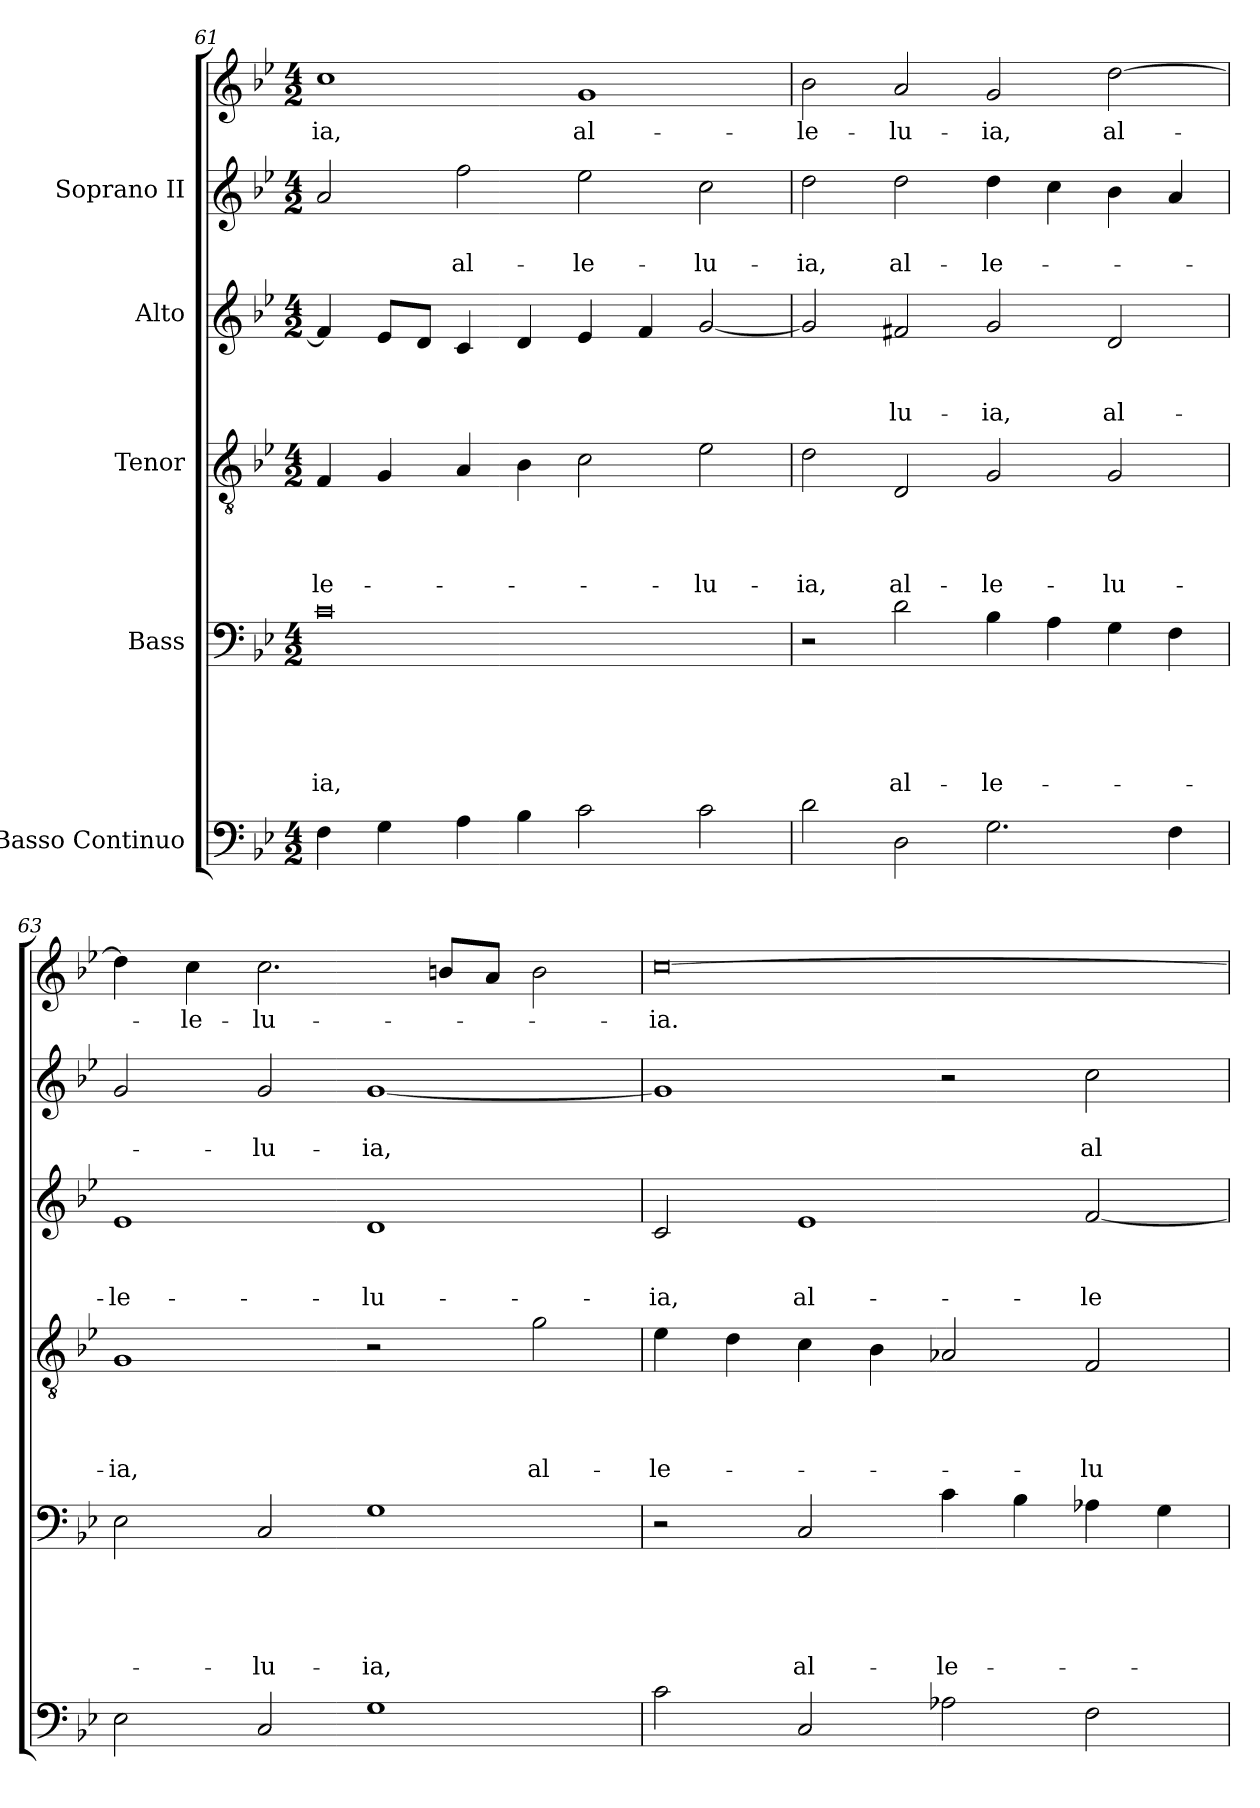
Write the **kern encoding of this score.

**kern	**kern	**text	**text	**text	**text	**text	**kern	**text	**text	**text	**text	**kern	**text	**text	**text	**kern	**text	**text	**kern	**text
*part6	*part5	*part5	*part5	*part5	*part5	*part5	*part4	*part4	*part4	*part4	*part4	*part3	*part3	*part3	*part3	*part2	*part2	*part2	*part1	*part1
*staff6	*staff5	*staff5	*staff5	*staff5	*staff5	*staff5	*staff4	*staff4	*staff4	*staff4	*staff4	*staff3	*staff3	*staff3	*staff3	*staff2	*staff2	*staff2	*staff1	*staff1
*I"Basso Continuo	*I"Bass	*	*	*	*	*	*I"Tenor	*	*	*	*	*I"Alto	*	*	*	*I"Soprano II	*	*	*	*
!!LO:PB:g=z
*clefF4	*clefF4	*	*	*	*	*	*clefGv2	*	*	*	*	*clefG2	*	*	*	*clefG2	*	*	*clefG2	*
*k[b-e-]	*k[b-e-]	*	*	*	*	*	*k[b-e-]	*	*	*	*	*k[b-e-]	*	*	*	*k[b-e-]	*	*	*k[b-e-]	*
*B-:	*B-:	*	*	*	*	*	*B-:	*	*	*	*	*B-:	*	*	*	*B-:	*	*	*B-:	*
*M4/2	*M4/2	*	*	*	*	*	*M4/2	*	*	*	*	*M4/2	*	*	*	*M4/2	*	*	*M4/2	*
=61	=61	=61	=61	=61	=61	=61	=61	=61	=61	=61	=61	=61	=61	=61	=61	=61	=61	=61	=61	=61
!	!	!	!	!	!	!LO:LY:b	!	!	!	!	!LO:LY:b	!	!	!	!	!	!	!	!	!LO:LY:b
4F\	0c	.	.	.	.	-ia,	4F/	.	.	.	-le-	4f/]	.	.	.	2a/	.	.	1cc	-ia,
4G\	.	.	.	.	.	.	4G/	.	.	.	.	8e-/L	.	.	.	.	.	.	.	.
.	.	.	.	.	.	.	.	.	.	.	.	8d/J	.	.	.	.	.	.	.	.
!	!	!	!	!	!	!	!	!	!	!	!	!	!	!	!	!	!	!LO:LY:b	!	!
4A\	.	.	.	.	.	.	4A/	.	.	.	.	4c/	.	.	.	2ff\	.	al-	.	.
4B-\	.	.	.	.	.	.	4B-\	.	.	.	.	4d/	.	.	.	.	.	.	.	.
!	!	!	!	!	!	!	!	!	!	!	!	!	!	!	!	!	!	!LO:LY:b	!	!LO:LY:b
2c\	.	.	.	.	.	.	2c\	.	.	.	.	4e-/	.	.	.	2ee-\	.	-le-	1g	al-
.	.	.	.	.	.	.	.	.	.	.	.	4f/	.	.	.	.	.	.	.	.
!	!	!	!	!	!	!	!	!	!	!	!LO:LY:b	!	!	!	!	!	!	!LO:LY:b	!	!
2c\	.	.	.	.	.	.	2e-\	.	.	.	-lu-	[2g/	.	.	.	2cc\	.	-lu-	.	.
=62	=62	=62	=62	=62	=62	=62	=62	=62	=62	=62	=62	=62	=62	=62	=62	=62	=62	=62	=62	=62
!	!	!	!	!	!	!	!	!	!	!	!LO:LY:b	!	!	!	!	!	!	!LO:LY:b	!	!LO:LY:b
2d\	2r	.	.	.	.	.	2d\	.	.	.	-ia,	2g/]	.	.	.	2dd\	.	-ia,	2b-\	-le-
!	!	!	!	!	!	!LO:LY:b	!	!	!	!	!LO:LY:b	!	!	!	!LO:LY:b	!	!	!LO:LY:b	!	!LO:LY:b
2D\	2d\	.	.	.	.	al-	2D/	.	.	.	al-	2f#X/	.	.	-lu-	2dd\	.	al-	2a/	-lu-
!	!	!	!	!	!	!LO:LY:b	!	!	!	!	!LO:LY:b	!	!	!	!LO:LY:b	!	!	!LO:LY:b	!	!LO:LY:b
2.G\	4B-\	.	.	.	.	-le-	2G/	.	.	.	-le-	2g/	.	.	-ia,	4dd\	.	-le-	2g/	-ia,
.	4A\	.	.	.	.	.	.	.	.	.	.	.	.	.	.	4cc\	.	.	.	.
!	!	!	!	!	!	!	!	!	!	!	!LO:LY:b	!	!	!	!LO:LY:b	!	!	!	!	!LO:LY:b
.	4G\	.	.	.	.	.	2G/	.	.	.	-lu-	2d/	.	.	al-	4b-\	.	.	[2dd\	al-
4F\	4F\	.	.	.	.	.	.	.	.	.	.	.	.	.	.	4a/	.	.	.	.
=63	=63	=63	=63	=63	=63	=63	=63	=63	=63	=63	=63	=63	=63	=63	=63	=63	=63	=63	=63	=63
!	!	!	!	!	!	!	!	!	!	!	!LO:LY:b	!	!	!	!LO:LY:b	!	!	!	!	!
2E-\	2E-\	.	.	.	.	.	1G	.	.	.	-ia,	1e-	.	.	-le-	2g/	.	.	4dd\]	.
!	!	!	!	!	!	!	!	!	!	!	!	!	!	!	!	!	!	!	!	!LO:LY:b
.	.	.	.	.	.	.	.	.	.	.	.	.	.	.	.	.	.	.	4cc\	-le-
!	!	!	!	!	!	!LO:LY:b	!	!	!	!	!	!	!	!	!	!	!	!LO:LY:b	!	!LO:LY:b
2C/	2C/	.	.	.	.	-lu-	.	.	.	.	.	.	.	.	.	2g/	.	-lu-	2.cc\	-lu-
!	!	!	!	!	!	!LO:LY:b	!	!	!	!	!	!	!	!	!LO:LY:b	!	!	!LO:LY:b	!	!
1G	1G	.	.	.	.	-ia,	2r	.	.	.	.	1d	.	.	-lu-	[1g	.	-ia,	.	.
.	.	.	.	.	.	.	.	.	.	.	.	.	.	.	.	.	.	.	8bn/L	.
.	.	.	.	.	.	.	.	.	.	.	.	.	.	.	.	.	.	.	8a/J	.
!	!	!	!	!	!	!	!	!	!	!	!LO:LY:b	!	!	!	!	!	!	!	!	!
.	.	.	.	.	.	.	2g\	.	.	.	al-	.	.	.	.	.	.	.	2b\	.
!!LO:LB:g=z
=64	=64	=64	=64	=64	=64	=64	=64	=64	=64	=64	=64	=64	=64	=64	=64	=64	=64	=64	=64	=64
!	!	!	!	!	!	!	!	!	!	!	!LO:LY:b	!	!	!	!LO:LY:b	!	!	!	!	!LO:LY:b
2c\	2r	.	.	.	.	.	4e-\	.	.	.	-le-	2c/	.	.	-ia,	1g]	.	.	[0cc	-ia.
.	.	.	.	.	.	.	4d\	.	.	.	.	.	.	.	.	.	.	.	.	.
!	!	!	!	!	!	!LO:LY:b	!	!	!	!	!	!	!	!	!LO:LY:b	!	!	!	!	!
2C/	2C/	.	.	.	.	al-	4c\	.	.	.	.	1e-	.	.	al-	.	.	.	.	.
.	.	.	.	.	.	.	4B-\	.	.	.	.	.	.	.	.	.	.	.	.	.
!	!	!	!	!	!	!LO:LY:b	!	!	!	!	!	!	!	!	!	!	!	!	!	!
2A-X\	4c\	.	.	.	.	-le-	2A-X/	.	.	.	.	.	.	.	.	2r	.	.	.	.
.	4B-\	.	.	.	.	.	.	.	.	.	.	.	.	.	.	.	.	.	.	.
!	!	!	!	!	!	!	!	!	!	!	!LO:LY:b	!	!	!	!LO:LY:b	!	!	!LO:LY:b	!	!
2F\	4A-X\	.	.	.	.	.	2F/	.	.	.	-lu-	[2f/	.	.	-le-	2cc\	.	al-	.	.
.	4G\	.	.	.	.	.	.	.	.	.	.	.	.	.	.	.	.	.	.	.
=	=	=	=	=	=	=	=	=	=	=	=	=	=	=	=	=	=	=	=	=
*-	*-	*-	*-	*-	*-	*-	*-	*-	*-	*-	*-	*-	*-	*-	*-	*-	*-	*-	*-	*-
